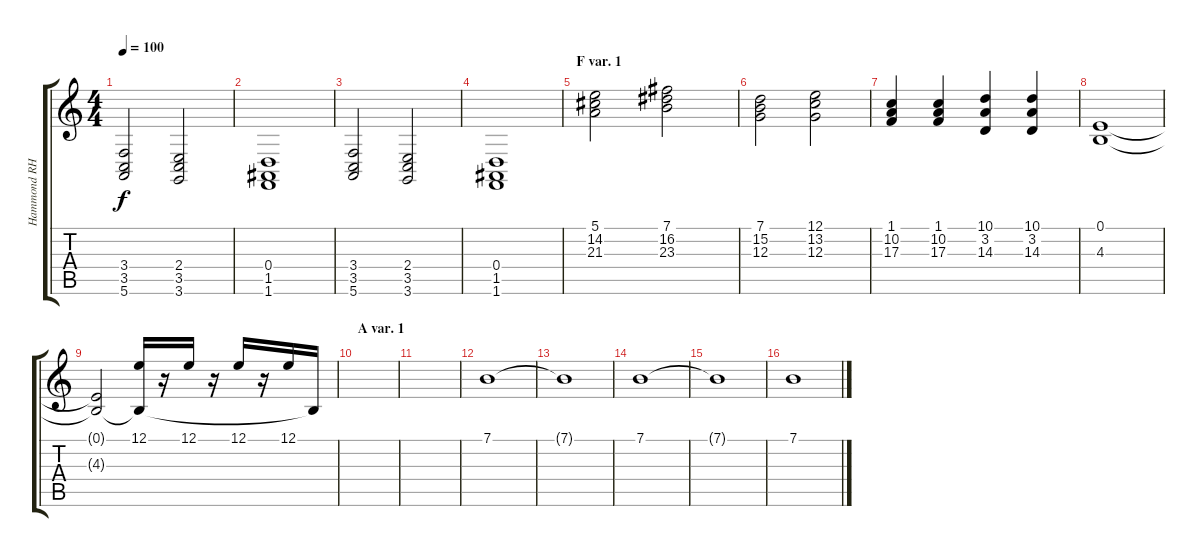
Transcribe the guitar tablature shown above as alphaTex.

\track ("Hammond RH" "Hammond RH") {instrument drawbarorgan}
\staff {score tabs}
\tuning (E4 B3 G3 D3 A2 E2) {hide}
\ts (4 4)
\tempo 100
\clef g2
\ks c
(3.4 3.5 5.6).2{dy f} (2.4 3.5 3.6).2 |
(0.4 1.5 1.6).1 |
(3.4 3.5 5.6).2 (2.4 3.5 3.6).2 |
(0.4 1.5 1.6).1 |
\section ("" "F var. 1")
(5.1 14.2 21.3).2{volume 9} (7.1 16.2 23.3).2 |
(7.1 15.2 12.3).2 (12.1 13.2 12.3).2 |
(1.1 10.2 17.3).4 (1.1 10.2 17.3).4 (10.1 3.2 14.3).4 (10.1 3.2 14.3).4 |
(0.1 4.3).1 |
(0.1{t} 4.3{t}).2 (12.1 4.3{t}).16 r.16 12.1.16 r.16 12.1.16 r.16 12.1.16 4.3{t}.16 |
\section ("" "A var. 1")
|
|
7.1.1 |
7.1{t}.1 |
7.1.1 |
7.1{t}.1 |
7.1.1
